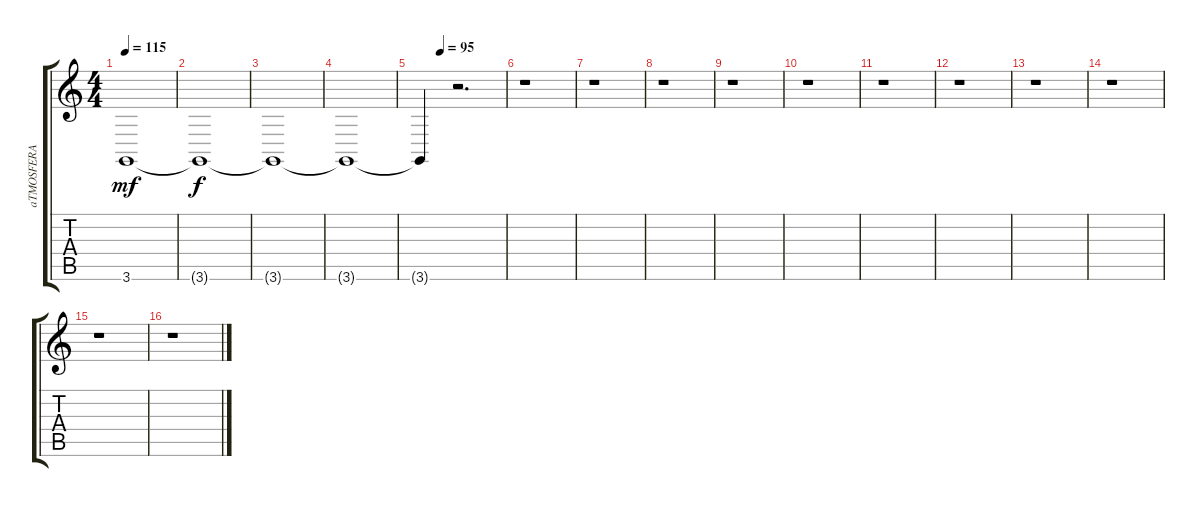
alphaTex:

\track ("aTMOSFERA #2" "aTMOSFERA ") {instrument synthvoice}
\staff {score tabs}
\tuning (E4 B3 G3 D3 A2 E2) {hide}
\ts (4 4)
\tempo 115
\clef g2
\ks c
3.6.1{dy mf instrument synthvoice} |
3.6{t}.1{dy f} |
3.6{t}.1 |
3.6{t}.1 |
\tempo (95 0.25)
3.6{t}.4 r.2{d} |
r.1 |
r.1 |
r.1 |
r.1 |
r.1 |
r.1 |
r.1 |
r.1 |
r.1 |
r.1 |
r.1
